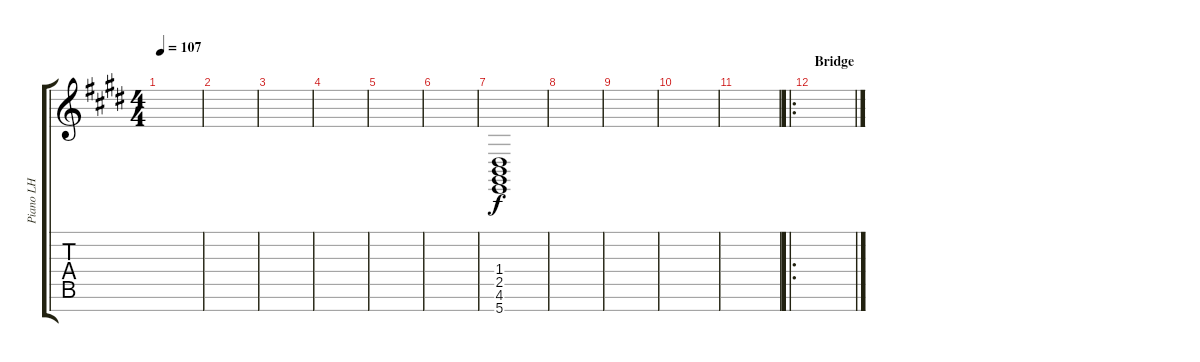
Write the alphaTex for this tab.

\track ("Piano LH" "Piano LH") {instrument acousticgrandpiano}
\staff {score tabs}
\tuning (E4 B3 G3 D3 A2 E2 B1) {hide}
\ts (4 4)
\tempo 107
\clef g2
\ks c#minor
|
|
|
|
|
|
(1.4 2.5 4.6 5.7).1 |
|
|
|
|
\ro
\section ("" "Bridge")
